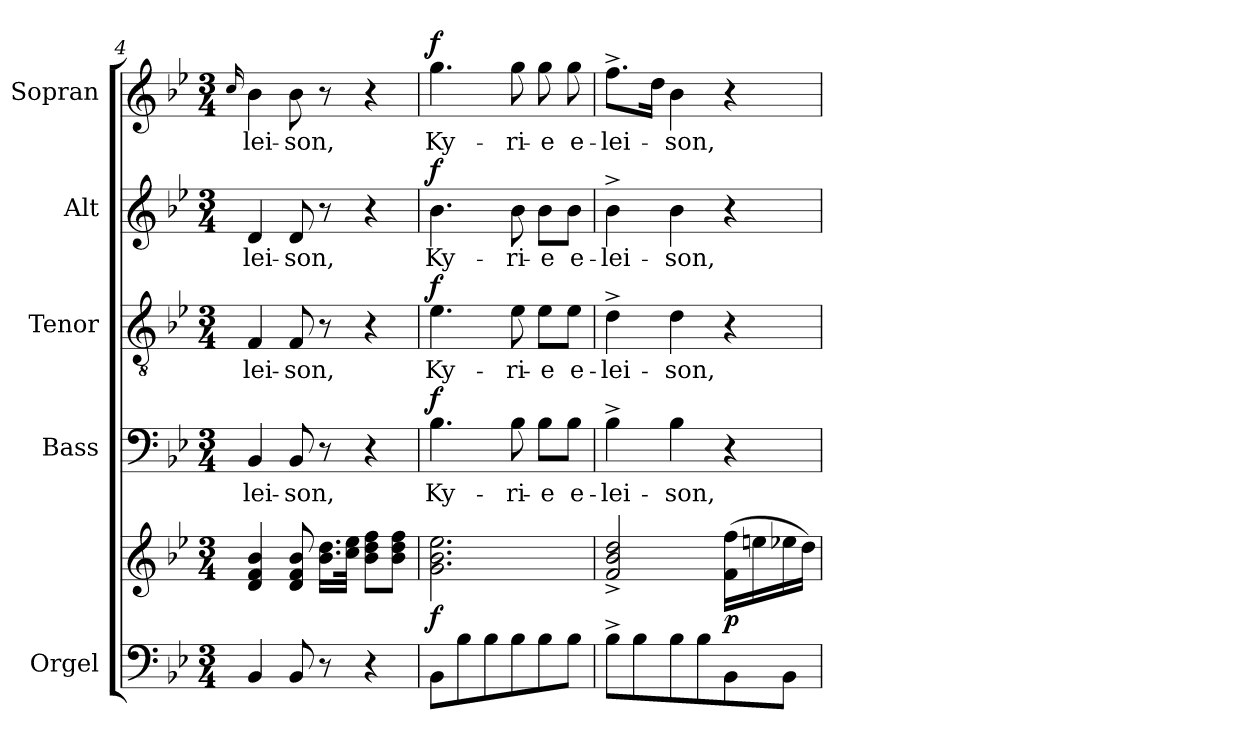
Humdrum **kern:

**kern	**kern	**dynam	**kern	**text	**dynam	**kern	**text	**dynam	**kern	**text	**dynam	**kern	**text	**dynam
*part5	*part5	*part5	*part4	*part4	*part4	*part3	*part3	*part3	*part2	*part2	*part2	*part1	*part1	*part1
*staff6	*staff5	*staff5/6	*staff4	*staff4	*staff4	*staff3	*staff3	*staff3	*staff2	*staff2	*staff2	*staff1	*staff1	*staff1
*I"Orgel	*	*	*I"Bass	*	*	*I"Tenor	*	*	*I"Alt	*	*	*I"Sopran	*	*
*I'Org.	*	*	*I'B.	*	*	*I'T.	*	*	*I'A.	*	*	*I'S.	*	*
*clefF4	*clefG2	*	*clefF4	*	*	*clefGv2	*	*	*clefG2	*	*	*clefG2	*	*
*k[b-e-]	*k[b-e-]	*	*k[b-e-]	*	*	*k[b-e-]	*	*	*k[b-e-]	*	*	*k[b-e-]	*	*
*B-:	*B-:	*	*B-:	*	*	*B-:	*	*	*B-:	*	*	*B-:	*	*
*M3/4	*M3/4	*	*M3/4	*	*	*M3/4	*	*	*M3/4	*	*	*M3/4	*	*
=4	=4	=4	=4	=4	=4	=4	=4	=4	=4	=4	=4	=4	=4	=4
.	.	.	.	.	.	.	.	.	.	.	.	16qqcc/	.	.
!	!	!	!	!LO:LY:b	!	!	!LO:LY:b	!	!	!LO:LY:b	!	!	!LO:LY:b	!
4BB-/	4d/ 4f/ 4b-/	.	4BB-/	-lei-	.	4F/	-lei-	.	4d/	-lei-	.	4b-\	-lei-	.
!	!	!	!	!LO:LY:b	!	!	!LO:LY:b	!	!	!LO:LY:b	!	!	!LO:LY:b	!
8BB-/	8d/ 8f/ 8b-/	.	8BB-/	-son,	.	8F/	-son,	.	8d/	-son,	.	8b-\	-son,	.
8r	16.b-\ 16.dd\LL	.	8r	.	.	8r	.	.	8r	.	.	8r	.	.
.	32cc\ 32ee-\JJk	.	.	.	.	.	.	.	.	.	.	.	.	.
4r	8b-\ 8dd\ 8ff\L	.	4r	.	.	4r	.	.	4r	.	.	4r	.	.
.	8b-\ 8dd\ 8ff\J	.	.	.	.	.	.	.	.	.	.	.	.	.
=5	=5	=5	=5	=5	=5	=5	=5	=5	=5	=5	=5	=5	=5	=5
!	!	!LO:DY:b	!	!LO:LY:b	!LO:DY:a	!	!LO:LY:b	!LO:DY:a	!	!LO:LY:b	!LO:DY:a	!	!LO:LY:b	!LO:DY:a
8BB-\L	2.g\ 2.b-\ 2.ee-\	f	4.B-\	Ky-	f	4.e-\	Ky-	f	4.b-\	Ky-	f	4.gg\	Ky-	f
8B-\	.	.	.	.	.	.	.	.	.	.	.	.	.	.
8B-\	.	.	.	.	.	.	.	.	.	.	.	.	.	.
!	!	!	!	!LO:LY:b	!	!	!LO:LY:b	!	!	!LO:LY:b	!	!	!LO:LY:b	!
8B-\	.	.	8B-\	-ri-	.	8e-\	-ri-	.	8b-\	-ri-	.	8gg\	-ri-	.
!	!	!	!	!LO:LY:b	!	!	!LO:LY:b	!	!	!LO:LY:b	!	!	!LO:LY:b	!
8B-\	.	.	8B-\L	-e	.	8e-\L	-e	.	8b-\L	-e	.	8gg\	-e	.
!	!	!	!	!LO:LY:b	!	!	!LO:LY:b	!	!	!LO:LY:b	!	!	!LO:LY:b	!
8B-\J	.	.	8B-\J	e-	.	8e-\J	e-	.	8b-\J	e-	.	8gg\	e-	.
!!LO:LB:g=z
=6	=6	=6	=6	=6	=6	=6	=6	=6	=6	=6	=6	=6	=6	=6
!	!	!	!	!LO:LY:b	!	!	!LO:LY:b	!	!	!LO:LY:b	!	!	!LO:LY:b	!
8B-^>\L	2f/^< 2b-/^< 2dd/^<	.	4B-^>\	-lei-	.	4d^>\	-lei-	.	4b-^>\	-lei-	.	8.ff^>\L	-lei-	.
8B-\	.	.	.	.	.	.	.	.	.	.	.	.	.	.
.	.	.	.	.	.	.	.	.	.	.	.	16dd\Jk	.	.
!	!	!	!	!LO:LY:b	!	!	!LO:LY:b	!	!	!LO:LY:b	!	!	!LO:LY:b	!
8B-\	.	.	4B-\	-son,	.	4d\	-son,	.	4b-\	-son,	.	4b-\	-son,	.
8B-\	.	.	.	.	.	.	.	.	.	.	.	.	.	.
!	!	!LO:DY:b	!	!	!	!	!	!	!	!	!	!	!	!
8BB-\	(>16f\ 16ff\LL	p	4r	.	.	4r	.	.	4r	.	.	4r	.	.
.	16een\	.	.	.	.	.	.	.	.	.	.	.	.	.
8BB-\J	16ee-X\	.	.	.	.	.	.	.	.	.	.	.	.	.
.	16dd\JJ)	.	.	.	.	.	.	.	.	.	.	.	.	.
=	=	=	=	=	=	=	=	=	=	=	=	=	=	=
*-	*-	*-	*-	*-	*-	*-	*-	*-	*-	*-	*-	*-	*-	*-
